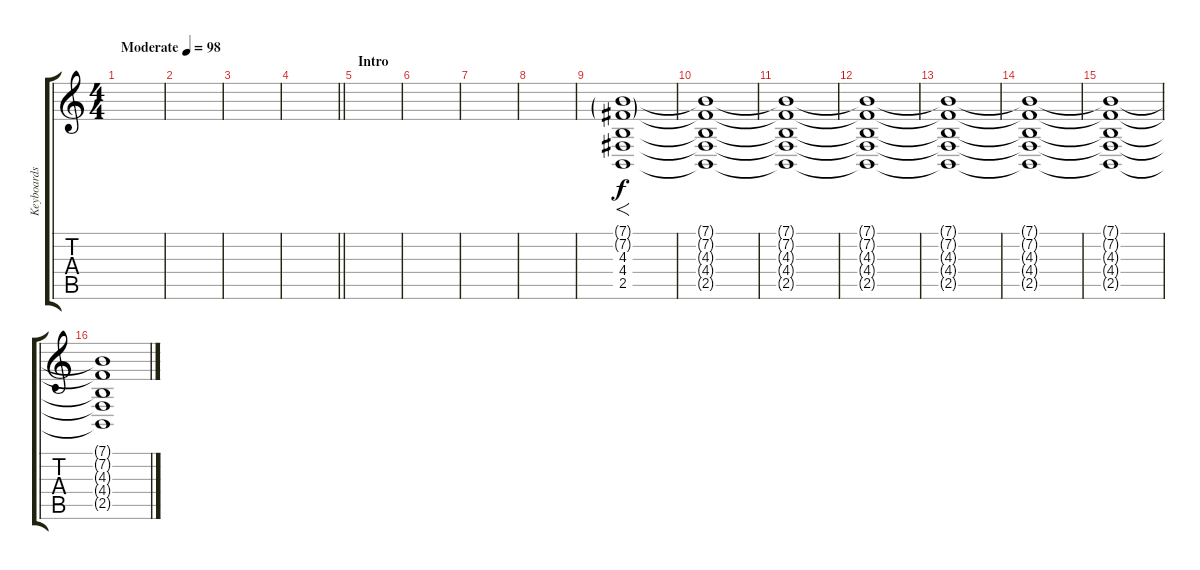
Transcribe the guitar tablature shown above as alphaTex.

\track ("Keyboards 1" "Keyboards ") {instrument stringensemble1}
\staff {score tabs}
\tuning (E4 B3 G3 D3 A2 E2) {hide}
\ts (4 4)
\tempo (98 "Moderate")
\clef g2
\ks c
|
|
|
\barLineRight lightlight
|
\section ("" "Intro")
|
|
|
|
(7.1{g} 7.2{g} 4.3 4.4 2.5).1{f} |
(7.1{t} 7.2{t} 4.3{t} 4.4{t} 2.5{t}).1{dy f} |
(7.1{t} 7.2{t} 4.3{t} 4.4{t} 2.5{t}).1 |
(7.1{t} 7.2{t} 4.3{t} 4.4{t} 2.5{t}).1 |
(7.1{t} 7.2{t} 4.3{t} 4.4{t} 2.5{t}).1 |
(7.1{t} 7.2{t} 4.3{t} 4.4{t} 2.5{t}).1 |
(7.1{t} 7.2{t} 4.3{t} 4.4{t} 2.5{t}).1 |
(7.1{t} 7.2{t} 4.3{t} 4.4{t} 2.5{t}).1
